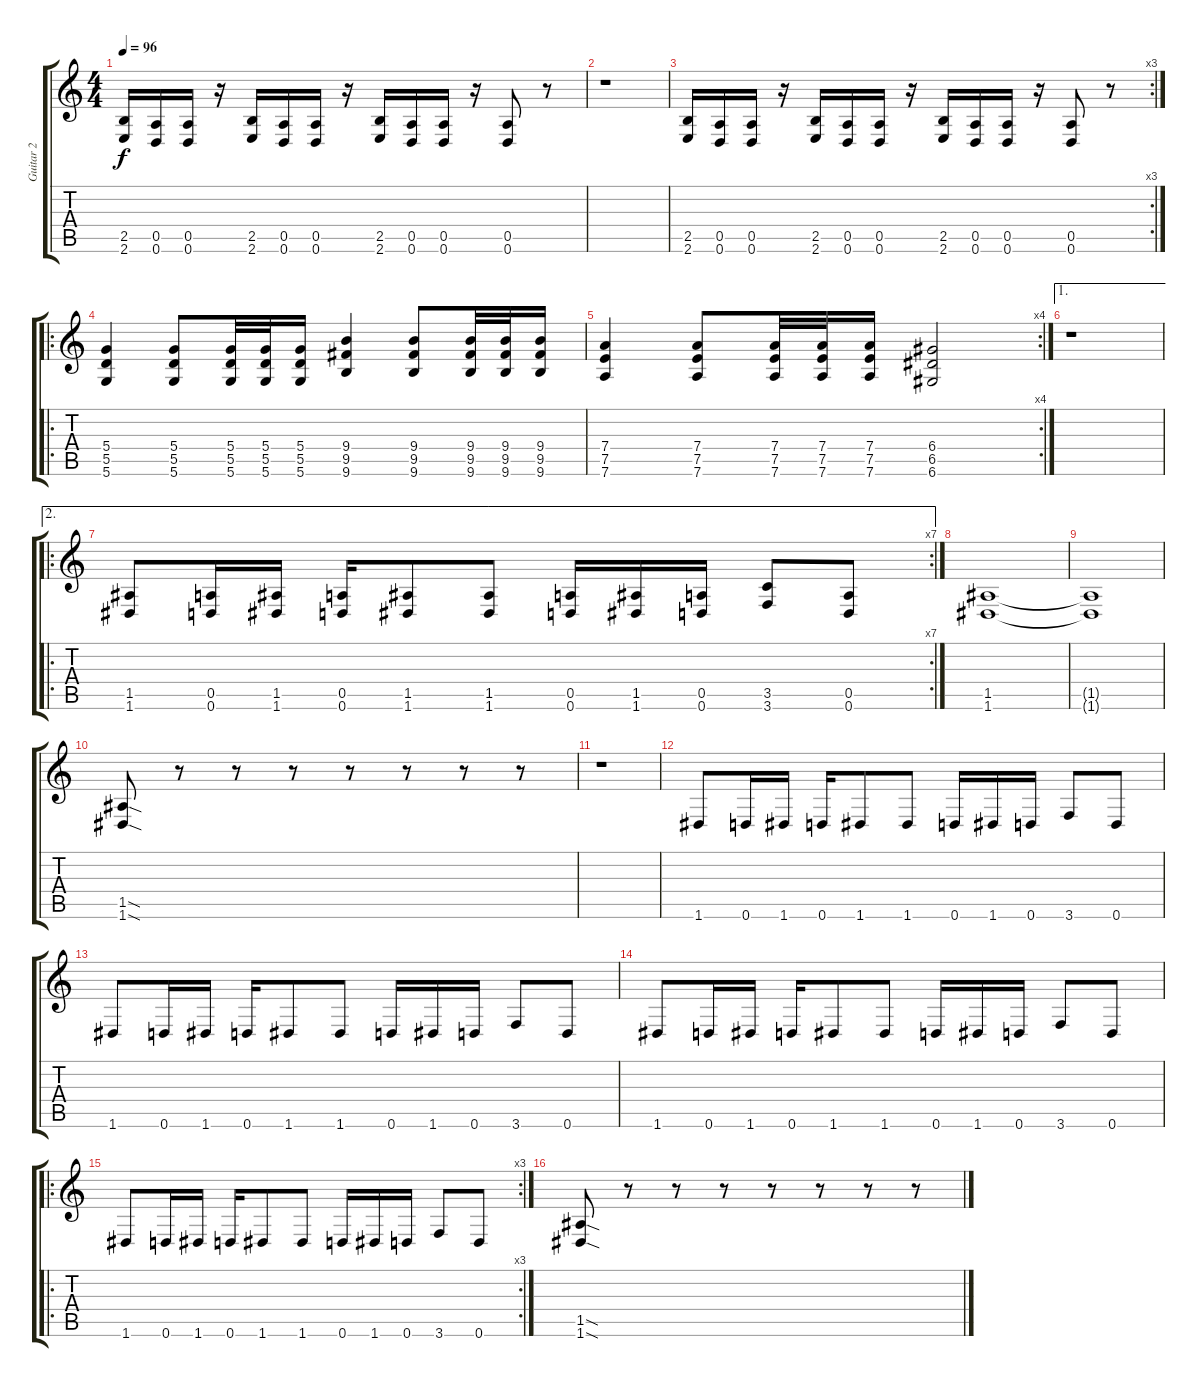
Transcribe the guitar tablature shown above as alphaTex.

\track ("Guitar 2" "Guitar 2") {instrument distortionguitar}
\staff {score tabs}
\tuning (E4 B3 G3 D3 A2 D2) {hide}
\ts (4 4)
\tempo 96
\clef g2
\ks c
(2.5 2.6).16{dy f} (0.5 0.6).16 (0.5 0.6).16 r.16 (2.5 2.6).16 (0.5 0.6).16 (0.5 0.6).16 r.16 (2.5 2.6).16 (0.5 0.6).16 (0.5 0.6).16 r.16 (0.5 0.6).8 r.8 |
r.1 |
\rc 3
(2.5 2.6).16 (0.5 0.6).16 (0.5 0.6).16 r.16 (2.5 2.6).16 (0.5 0.6).16 (0.5 0.6).16 r.16 (2.5 2.6).16 (0.5 0.6).16 (0.5 0.6).16 r.16 (0.5 0.6).8 r.8 |
\ro
(5.4 5.5 5.6).4 (5.4 5.5 5.6).8 (5.4 5.5 5.6).32 (5.4 5.5 5.6).32 (5.4 5.5 5.6).16 (9.4 9.5 9.6).4 (9.4 9.5 9.6).8 (9.4 9.5 9.6).32 (9.4 9.5 9.6).32 (9.4 9.5 9.6).16 |
\rc 4
(7.4 7.5 7.6).4 (7.4 7.5 7.6).8 (7.4 7.5 7.6).32 (7.4 7.5 7.6).32 (7.4 7.5 7.6).16 (6.4 6.5 6.6).2 |
\ae 1
r.1 |
\ae 2
\ro
\rc 7
(1.5 1.6).8 (0.5 0.6).16 (1.5 1.6).16 (0.5 0.6).16 (1.5 1.6).8 (1.5 1.6).8 (0.5 0.6).16 (1.5 1.6).16 (0.5 0.6).16 (3.5 3.6).8 (0.5 0.6).8 |
(1.5 1.6).1 |
(1.5{t} 1.6{t}).1 |
(1.5{sod} 1.6{sod}).8 r.8 r.8 r.8 r.8 r.8 r.8 r.8 |
r.1 |
1.6.8 0.6.16 1.6.16 0.6.16 1.6.8 1.6.8 0.6.16 1.6.16 0.6.16 3.6.8 0.6.8 |
1.6.8 0.6.16 1.6.16 0.6.16 1.6.8 1.6.8 0.6.16 1.6.16 0.6.16 3.6.8 0.6.8 |
1.6.8 0.6.16 1.6.16 0.6.16 1.6.8 1.6.8 0.6.16 1.6.16 0.6.16 3.6.8 0.6.8 |
\ro
\rc 3
1.6.8 0.6.16 1.6.16 0.6.16 1.6.8 1.6.8 0.6.16 1.6.16 0.6.16 3.6.8 0.6.8 |
(1.5{sod} 1.6{sod}).8 r.8 r.8 r.8 r.8 r.8 r.8 r.8
